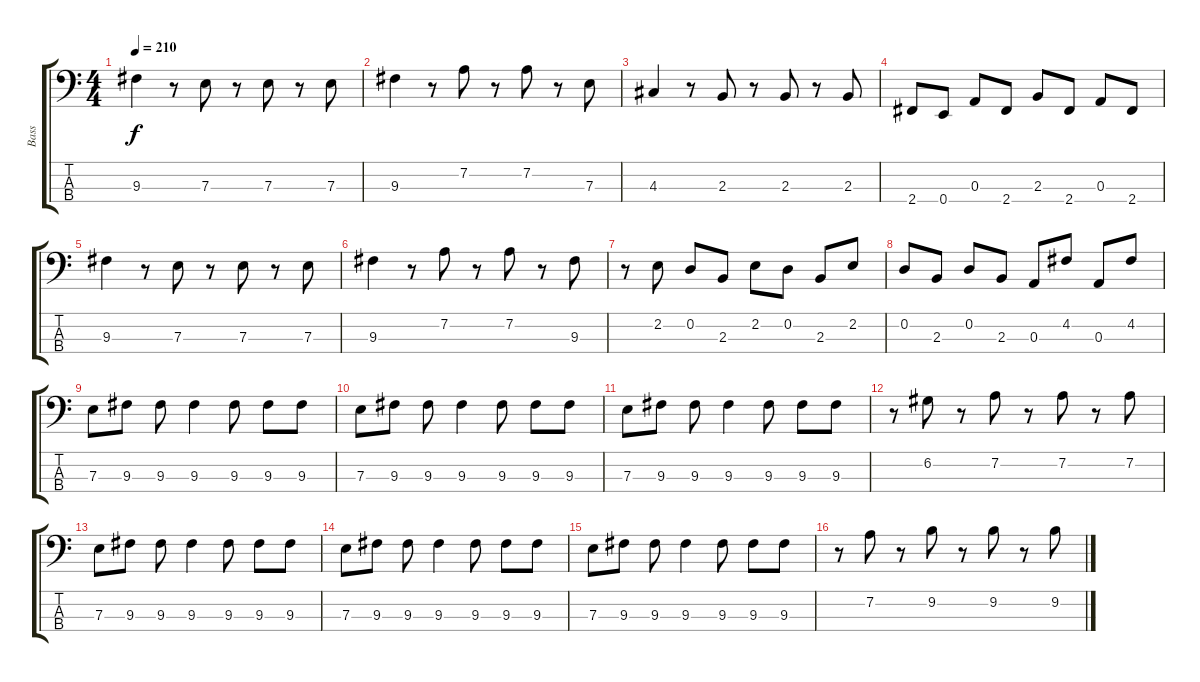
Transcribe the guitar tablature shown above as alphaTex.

\track ("Bass" "Bass") {instrument electricbassfinger}
\staff {score tabs}
\tuning (G2 D2 A1 E1) {hide}
\ts (4 4)
\tempo 210
\clef f4
\ks c
9.3.4{dy f} r.8 7.3.8 r.8 7.3.8 r.8 7.3.8 |
9.3.4 r.8 7.2.8 r.8 7.2.8 r.8 7.3.8 |
4.3.4 r.8 2.3.8 r.8 2.3.8 r.8 2.3.8 |
2.4.8 0.4.8 0.3.8 2.4.8 2.3.8 2.4.8 0.3.8 2.4.8 |
9.3.4 r.8 7.3.8 r.8 7.3.8 r.8 7.3.8 |
9.3.4 r.8 7.2.8 r.8 7.2.8 r.8 9.3.8 |
r.8 2.2.8 0.2.8 2.3.8 2.2.8 0.2.8 2.3.8 2.2.8 |
0.2.8 2.3.8 0.2.8 2.3.8 0.3.8 4.2.8 0.3.8 4.2.8 |
7.3.8 9.3.8 9.3.8 9.3.4 9.3.8 9.3.8 9.3.8 |
7.3.8 9.3.8 9.3.8 9.3.4 9.3.8 9.3.8 9.3.8 |
7.3.8 9.3.8 9.3.8 9.3.4 9.3.8 9.3.8 9.3.8 |
r.8 6.2.8 r.8 7.2.8 r.8 7.2.8 r.8 7.2.8 |
7.3.8 9.3.8 9.3.8 9.3.4 9.3.8 9.3.8 9.3.8 |
7.3.8 9.3.8 9.3.8 9.3.4 9.3.8 9.3.8 9.3.8 |
7.3.8 9.3.8 9.3.8 9.3.4 9.3.8 9.3.8 9.3.8 |
r.8 7.2.8 r.8 9.2.8 r.8 9.2.8 r.8 9.2.8
